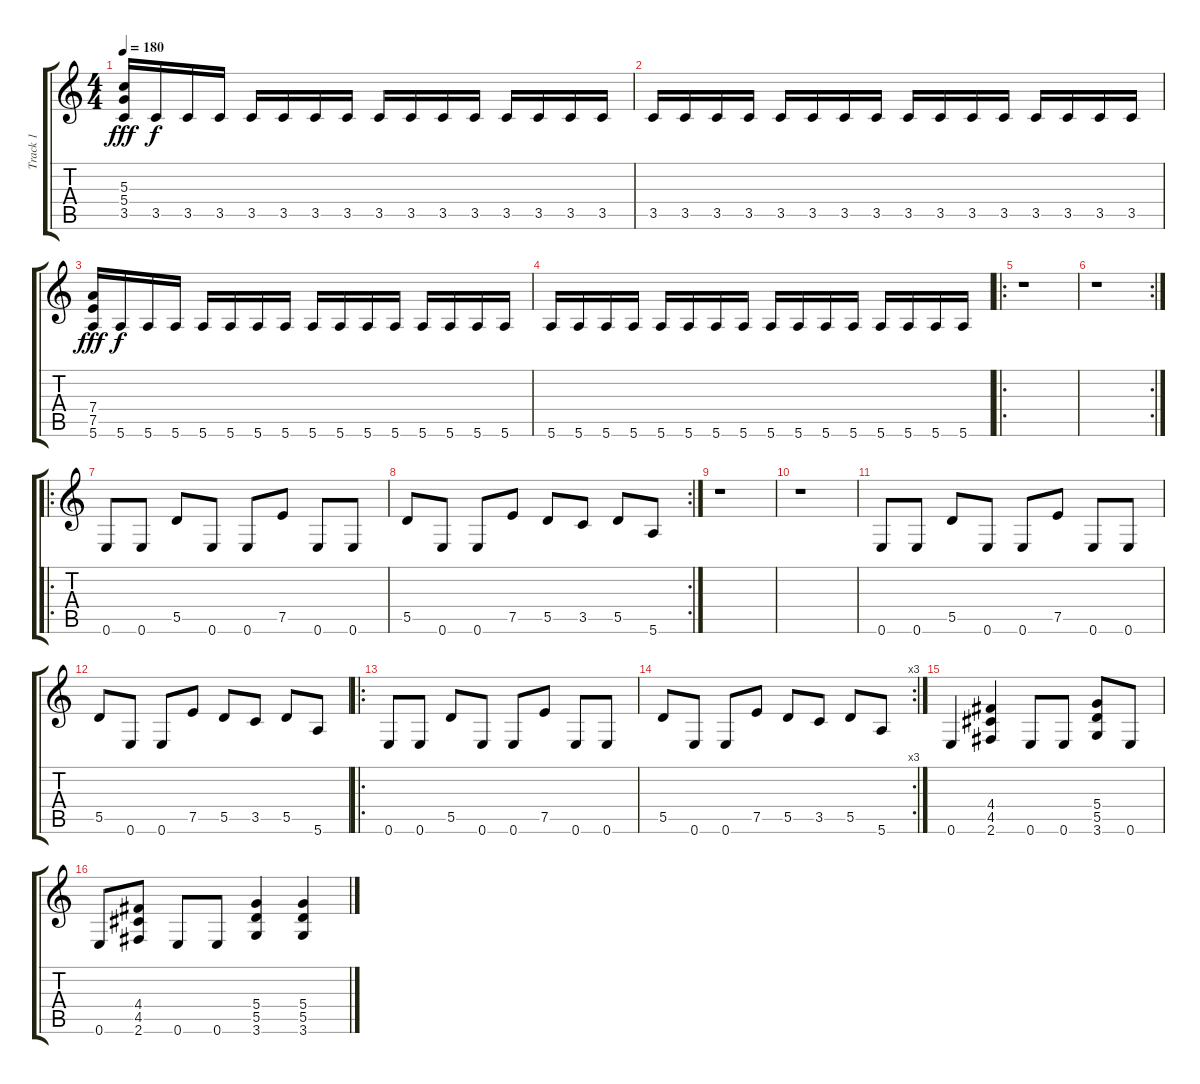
\track ("Track 1" "Track 1") {instrument distortionguitar}
\staff {score tabs}
\tuning (E4 B3 G3 D3 A2 E2) {hide}
\ts (4 4)
\tempo 180
\clef g2
\ks c
(5.3 5.4 3.5).16{dy fff} 3.5.16{dy f} 3.5.16 3.5.16 3.5.16 3.5.16 3.5.16 3.5.16 3.5.16 3.5.16 3.5.16 3.5.16 3.5.16 3.5.16 3.5.16 3.5.16 |
3.5.16 3.5.16 3.5.16 3.5.16 3.5.16 3.5.16 3.5.16 3.5.16 3.5.16 3.5.16 3.5.16 3.5.16 3.5.16 3.5.16 3.5.16 3.5.16 |
(7.4 7.5 5.6).16{dy fff} 5.6.16{dy f} 5.6.16 5.6.16 5.6.16 5.6.16 5.6.16 5.6.16 5.6.16 5.6.16 5.6.16 5.6.16 5.6.16 5.6.16 5.6.16 5.6.16 |
5.6.16 5.6.16 5.6.16 5.6.16 5.6.16 5.6.16 5.6.16 5.6.16 5.6.16 5.6.16 5.6.16 5.6.16 5.6.16 5.6.16 5.6.16 5.6.16 |
\ro
r.1 |
\rc 2
r.1 |
\ro
0.6.8 0.6.8 5.5.8 0.6.8 0.6.8 7.5.8 0.6.8 0.6.8 |
\rc 2
5.5.8 0.6.8 0.6.8 7.5.8 5.5.8 3.5.8 5.5.8 5.6.8 |
r.1 |
r.1 |
0.6.8 0.6.8 5.5.8 0.6.8 0.6.8 7.5.8 0.6.8 0.6.8 |
5.5.8 0.6.8 0.6.8 7.5.8 5.5.8 3.5.8 5.5.8 5.6.8 |
\ro
0.6.8 0.6.8 5.5.8 0.6.8 0.6.8 7.5.8 0.6.8 0.6.8 |
\rc 3
5.5.8 0.6.8 0.6.8 7.5.8 5.5.8 3.5.8 5.5.8 5.6.8 |
0.6.4 (4.4 4.5 2.6).4 0.6.8 0.6.8 (5.4 5.5 3.6).8 0.6.8 |
0.6.8 (4.4 4.5 2.6).8 0.6.8 0.6.8 (5.4 5.5 3.6).4 (5.4 5.5 3.6).4
